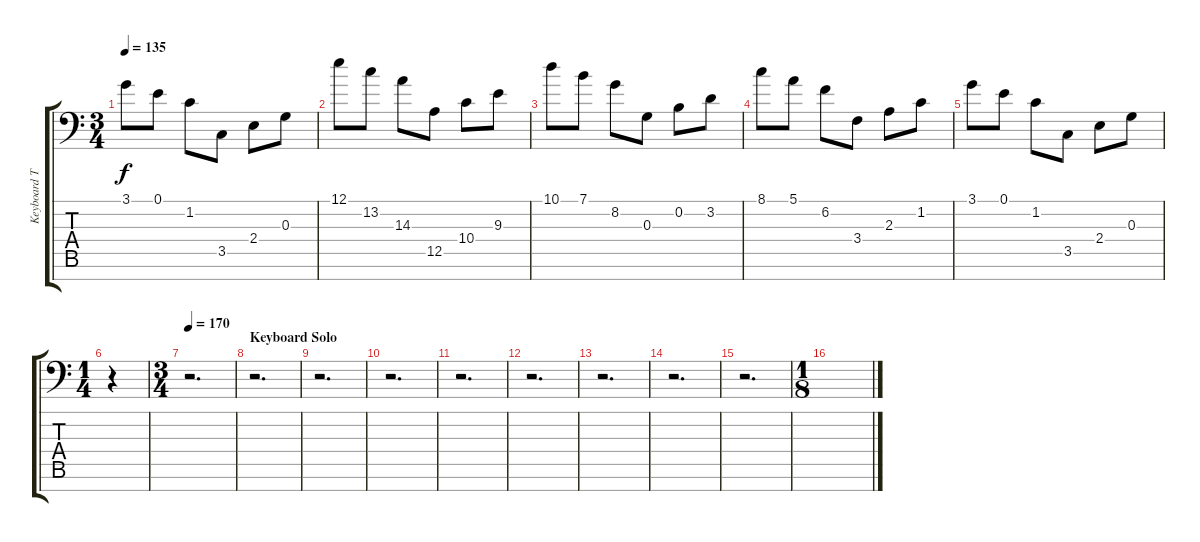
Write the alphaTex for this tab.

\track ("Keyboard Two" "Keyboard T") {instrument acousticgrandpiano}
\staff {score tabs}
\tuning (E4 B3 G3 D3 A2 E2 C-1) {hide}
\ts (3 4)
\tempo 135
\clef f4
\ks c
3.1.8{dy f} 0.1.8 1.2.8 3.5.8 2.4.8 0.3.8 |
12.1.8 13.2.8 14.3.8 12.5.8 10.4.8 9.3.8 |
10.1.8 7.1.8 8.2.8 0.3.8 0.2.8 3.2.8 |
8.1.8 5.1.8 6.2.8 3.4.8 2.3.8 1.2.8 |
3.1.8 0.1.8 1.2.8 3.5.8 2.4.8 0.3.8 |
\ts (1 4)
r.4 |
\ts (3 4)
\tempo 170
r.2{d} |
\section ("" "Keyboard Solo")
r.2{d} |
r.2{d} |
r.2{d} |
r.2{d} |
r.2{d} |
r.2{d} |
r.2{d} |
r.2{d} |
\ts (1 8)
